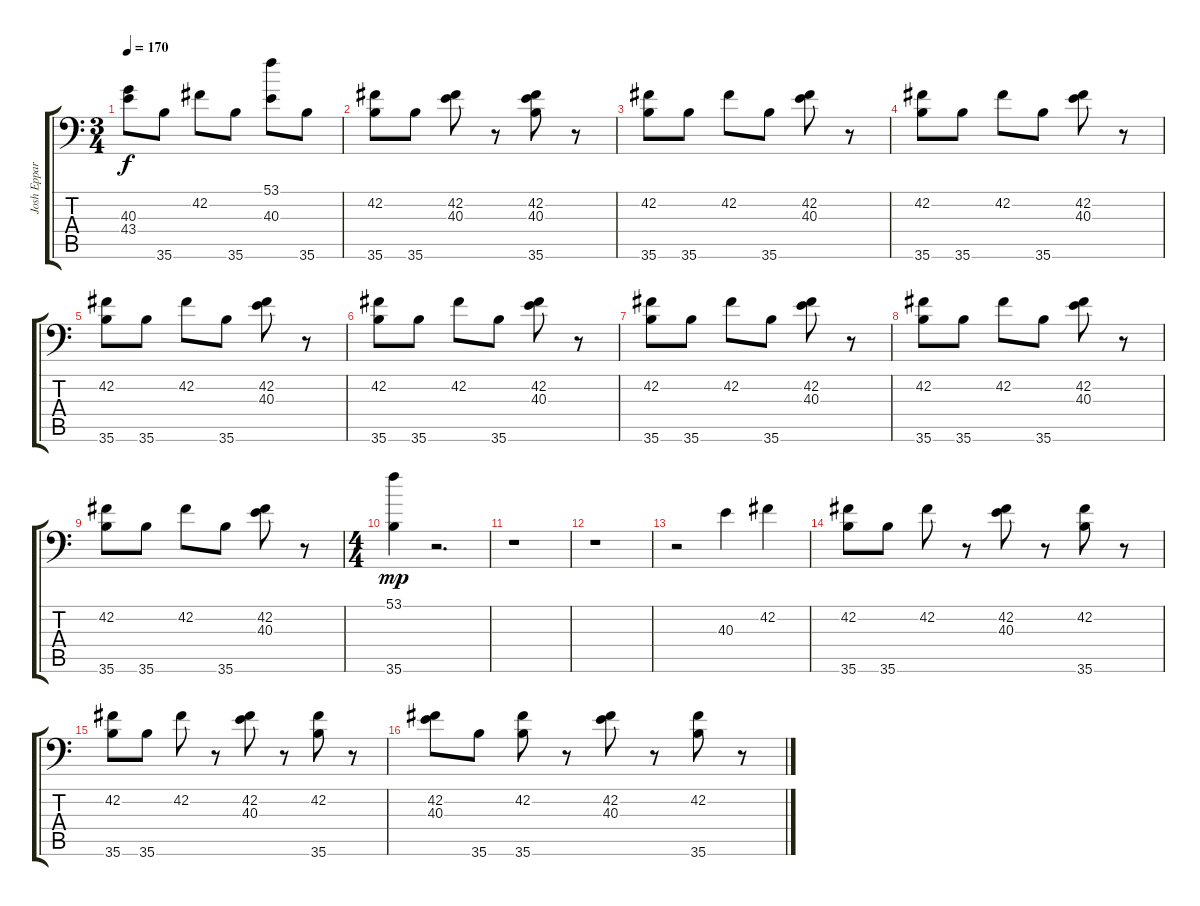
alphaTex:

\track ("Josh Eppard" "Josh Eppar") {instrument acousticgrandpiano}
\staff {score tabs}
\tuning (C-1 C-1 C-1 C-1 C-1 C-1) {hide}
\ts (3 4)
\tempo 170
\clef f4
\ks c
(40.3 43.4).8{dy f} 35.6.8 42.2.8 35.6.8 (53.1 40.3).8 35.6.8 |
(42.2 35.6).8 35.6.8 (42.2 40.3).8 r.8 (42.2 40.3 35.6).8 r.8 |
(42.2 35.6).8 35.6.8 42.2.8 35.6.8 (42.2 40.3).8 r.8 |
(42.2 35.6).8 35.6.8 42.2.8 35.6.8 (42.2 40.3).8 r.8 |
(42.2 35.6).8 35.6.8 42.2.8 35.6.8 (42.2 40.3).8 r.8 |
(42.2 35.6).8 35.6.8 42.2.8 35.6.8 (42.2 40.3).8 r.8 |
(42.2 35.6).8 35.6.8 42.2.8 35.6.8 (42.2 40.3).8 r.8 |
(42.2 35.6).8 35.6.8 42.2.8 35.6.8 (42.2 40.3).8 r.8 |
(42.2 35.6).8 35.6.8 42.2.8 35.6.8 (42.2 40.3).8 r.8 |
\ts (4 4)
(53.1 35.6).4{dy mp} r.2{d} |
r.1 |
r.1 |
r.2 40.3.4 42.2.4 |
(42.2 35.6).8 35.6.8 42.2.8 r.8 (42.2 40.3).8 r.8 (42.2 35.6).8 r.8 |
(42.2 35.6).8 35.6.8 42.2.8 r.8 (42.2 40.3).8 r.8 (42.2 35.6).8 r.8 |
(42.2 40.3).8 35.6.8 (42.2 35.6).8 r.8 (42.2 40.3).8 r.8 (42.2 35.6).8 r.8
